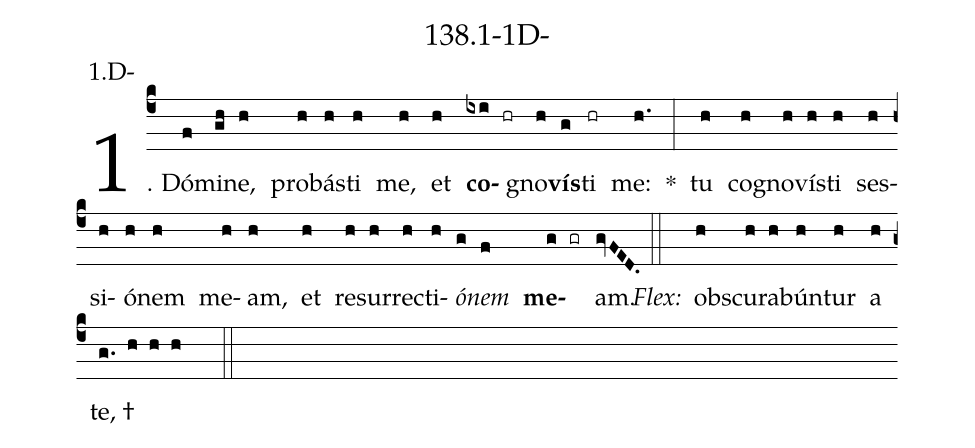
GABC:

name: 138.1-1D-;
annotation: 1.D-;
%%
(c4)1. Dó(f)mi(gh)ne,(h) pro(h)bás(h)ti(h) me,(h) et(h) <b>co</b>(ixi hr)gno(h)<b>vís</b>(g)ti(hr) me:(h.) *(:) tu(h) co(h)gno(h)vís(h)ti(h) ses(h)si(h)ó(h)nem(h) me(h)am,(h) et(h) re(h)sur(h)rec(h)ti(h)<i>ó</i>(g)<i>nem</i>(f) <b>me</b>(g gr)am.(gvFED.) (::)
<i>Flex:</i>()  obs(h)cu(h)ra(h)bún(h)tur(h) a(h) te, †(g. h h h  ::)
